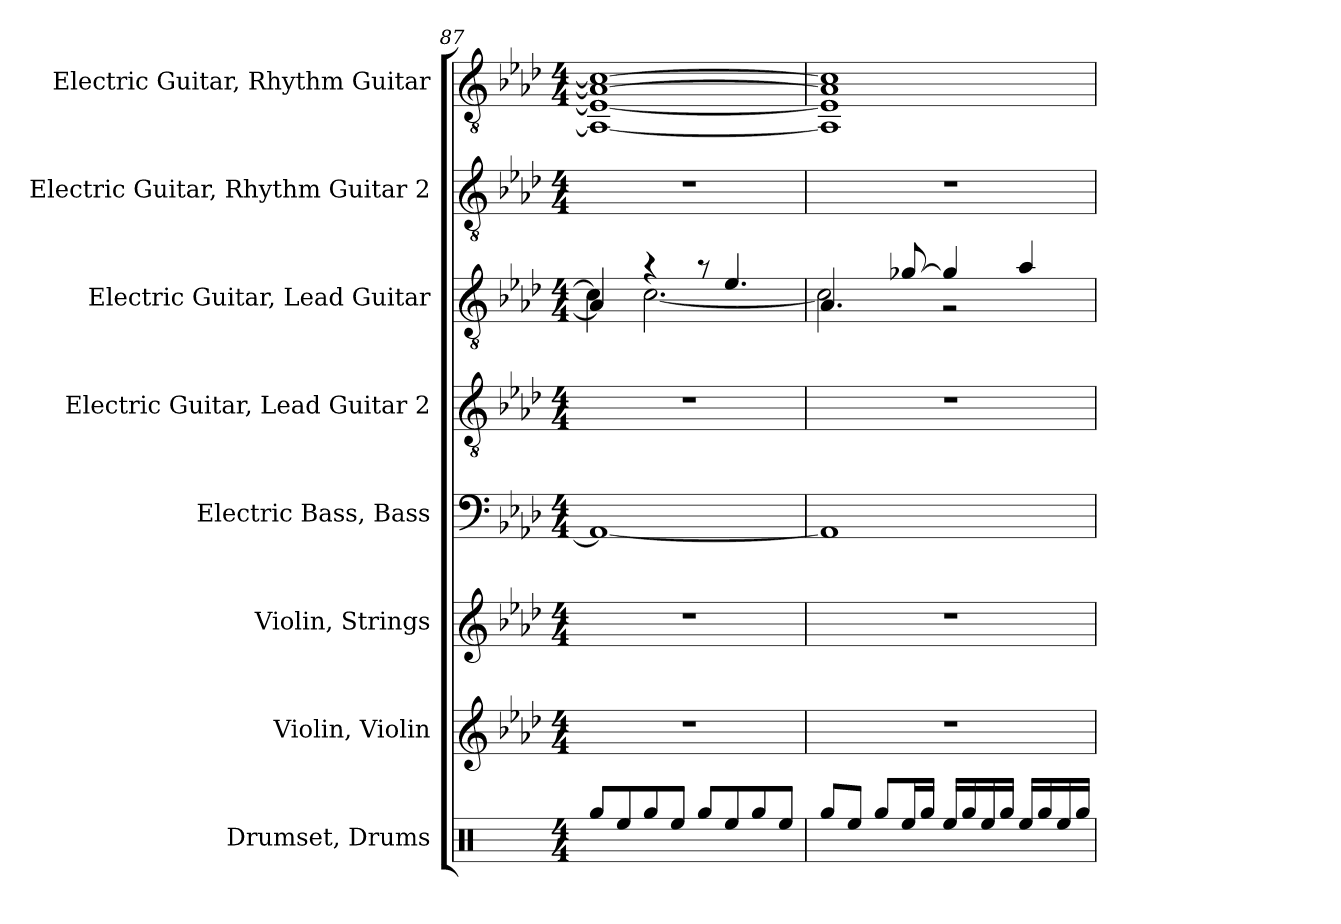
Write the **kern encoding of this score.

**kern	**kern	**kern	**kern	**kern	**kern	**kern	**kern
*part8	*part7	*part6	*part5	*part4	*part3	*part2	*part1
*staff8	*staff7	*staff6	*staff5	*staff4	*staff3	*staff2	*staff1
*I"Drumset, Drums	*I"Violin, Violin	*I"Violin, Strings	*I"Electric Bass, Bass	*I"Electric Guitar, Lead Guitar 2	*I"Electric Guitar, Lead Guitar	*I"Electric Guitar, Rhythm Guitar 2	*I"Electric Guitar, Rhythm Guitar
*I'D. Set	*I'Vln.	*I'Vln.	*I'El. B.	*I'El. Guit.	*I'El. Guit.	*I'El. Guit.	*I'El. Guit.
!!LO:PB:g=z
*clefX	*clefG2	*clefG2	*clefF4	*clefGv2	*clefGv2	*clefGv2	*clefGv2
*	*	*	*ITrd7c12	*	*	*	*
*k[]	*k[b-e-a-d-]	*k[b-e-a-d-]	*k[b-e-a-d-]	*k[b-e-a-d-]	*k[b-e-a-d-]	*k[b-e-a-d-]	*k[b-e-a-d-]
*M4/4	*M4/4	*M4/4	*M4/4	*M4/4	*M4/4	*M4/4	*M4/4
=87	=87	=87	=87	=87	=87	=87	=87
*	*	*	*	*	*^	*	*
8Rgg/L	1r	1r	1AAA-_	1r	4A-/]	4c\]	1r	1AA-_ 1E-_ 1A-_ 1c_
8Ree/	.	.	.	.	.	.	.	.
8Rgg/	.	.	.	.	4r	[2.c\	.	.
8Ree/J	.	.	.	.	.	.	.	.
8Rgg/L	.	.	.	.	8r	.	.	.
8Ree/	.	.	.	.	4.e-/	.	.	.
8Rgg/	.	.	.	.	.	.	.	.
8Ree/J	.	.	.	.	.	.	.	.
=88	=88	=88	=88	=88	=88	=88	=88	=88
8Rgg/L	1r	1r	1AAA-]	1r	4.A-/	2c\]	1r	1AA-] 1E-] 1A-] 1c]
8Ree/J	.	.	.	.	.	.	.	.
8Rgg/L	.	.	.	.	.	.	.	.
16Ree/L	.	.	.	.	[8g-X/	.	.	.
16Rgg/JJ	.	.	.	.	.	.	.	.
16Ree/LL	.	.	.	.	4g-/]	2r	.	.
16Rgg/	.	.	.	.	.	.	.	.
16Ree/	.	.	.	.	.	.	.	.
16Rgg/JJ	.	.	.	.	.	.	.	.
16Ree/LL	.	.	.	.	4a-/	.	.	.
16Rgg/	.	.	.	.	.	.	.	.
16Ree/	.	.	.	.	.	.	.	.
16Rgg/JJ	.	.	.	.	.	.	.	.
*	*	*	*	*	*v	*v	*	*
=	=	=	=	=	=	=	=
*-	*-	*-	*-	*-	*-	*-	*-
